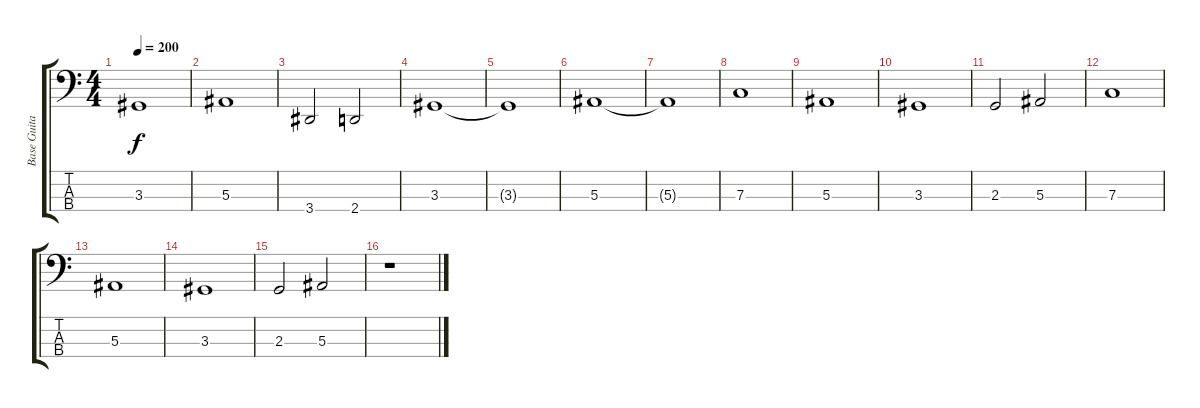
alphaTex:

\track ("Base Guitar" "Base Guita") {instrument electricbassfinger}
\staff {score tabs}
\tuning (Eb2 Bb1 F1 C1) {hide}
\ts (4 4)
\tempo 200
\clef f4
\ks c
3.3.1{dy f} |
5.3.1 |
3.4.2 2.4.2 |
3.3.1 |
3.3{t}.1 |
5.3.1 |
5.3{t}.1 |
7.3.1 |
5.3.1 |
3.3.1 |
2.3.2 5.3.2 |
7.3.1 |
5.3.1 |
3.3.1 |
2.3.2 5.3.2 |
r.1
